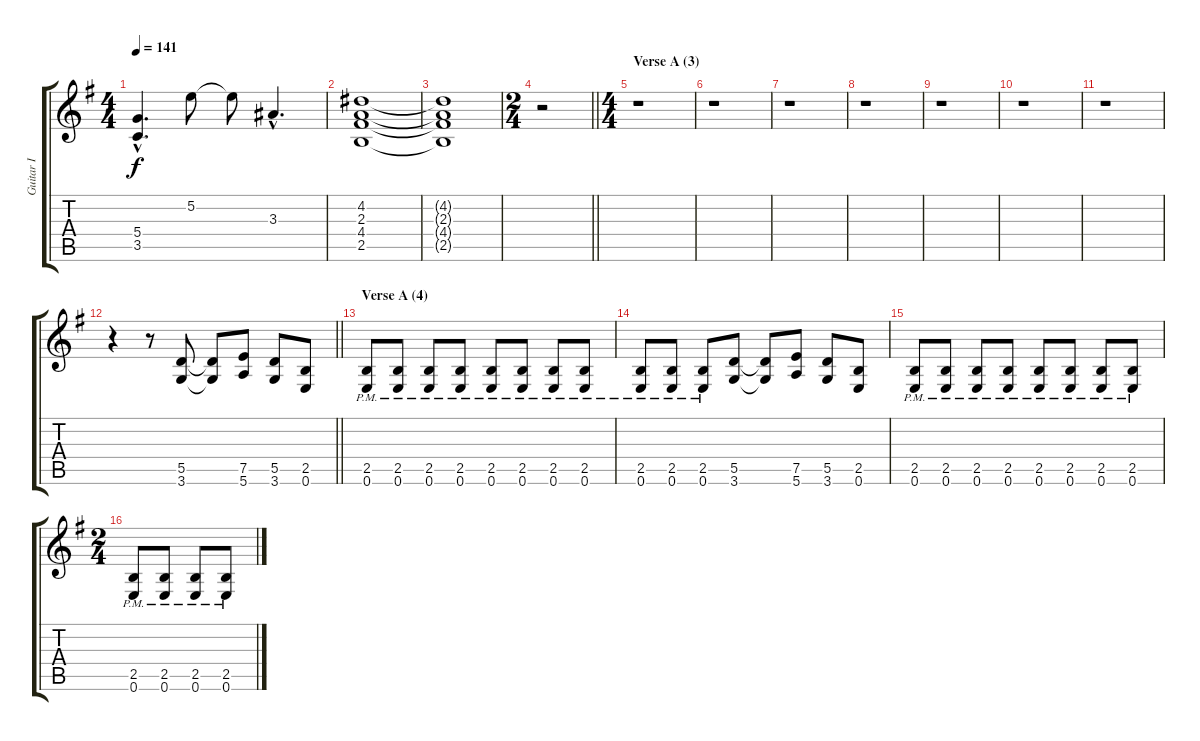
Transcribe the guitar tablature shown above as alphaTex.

\track ("Guitar I" "Guitar I") {instrument distortionguitar}
\staff {score tabs}
\tuning (E4 B3 G3 D3 A2 E2) {hide}
\ts (4 4)
\tempo 141
\clef g2
\ks g
(5.4{hac} 3.5{hac}).4{d dy f} 5.2.8 5.2{t}.8 3.3{hac}.4{d} |
(4.2 2.3 4.4 2.5).1 |
(4.2{t} 2.3{t} 4.4{t} 2.5{t}).1 |
\ts (2 4)
\barLineRight lightlight
r.2 |
\ts (4 4)
\section ("" "Verse A (3)")
r.1 |
r.1 |
r.1 |
r.1 |
r.1 |
r.1 |
r.1 |
\barLineRight lightlight
r.4{balance 8} r.8 (5.5 3.6).8 (5.5{t} 3.6{t}).8 (7.5 5.6).8 (5.5 3.6).8 (2.5 0.6).8 |
\section ("" "Verse A (4)")
(2.5{pm} 0.6{pm}).8 (2.5{pm} 0.6{pm}).8 (2.5{pm} 0.6{pm}).8 (2.5{pm} 0.6{pm}).8 (2.5{pm} 0.6{pm}).8 (2.5{pm} 0.6{pm}).8 (2.5{pm} 0.6{pm}).8 (2.5{pm} 0.6{pm}).8 |
(2.5{pm} 0.6{pm}).8 (2.5{pm} 0.6{pm}).8 (2.5{pm} 0.6{pm}).8 (5.5 3.6).8 (5.5{t} 3.6{t}).8 (7.5 5.6).8 (5.5 3.6).8 (2.5 0.6).8 |
(2.5{pm} 0.6{pm}).8 (2.5{pm} 0.6{pm}).8 (2.5{pm} 0.6{pm}).8 (2.5{pm} 0.6{pm}).8 (2.5{pm} 0.6{pm}).8 (2.5{pm} 0.6{pm}).8 (2.5{pm} 0.6{pm}).8 (2.5{pm} 0.6{pm}).8 |
\ts (2 4)
(2.5{pm} 0.6{pm}).8 (2.5{pm} 0.6{pm}).8 (2.5{pm} 0.6{pm}).8 (2.5{pm} 0.6{pm}).8
